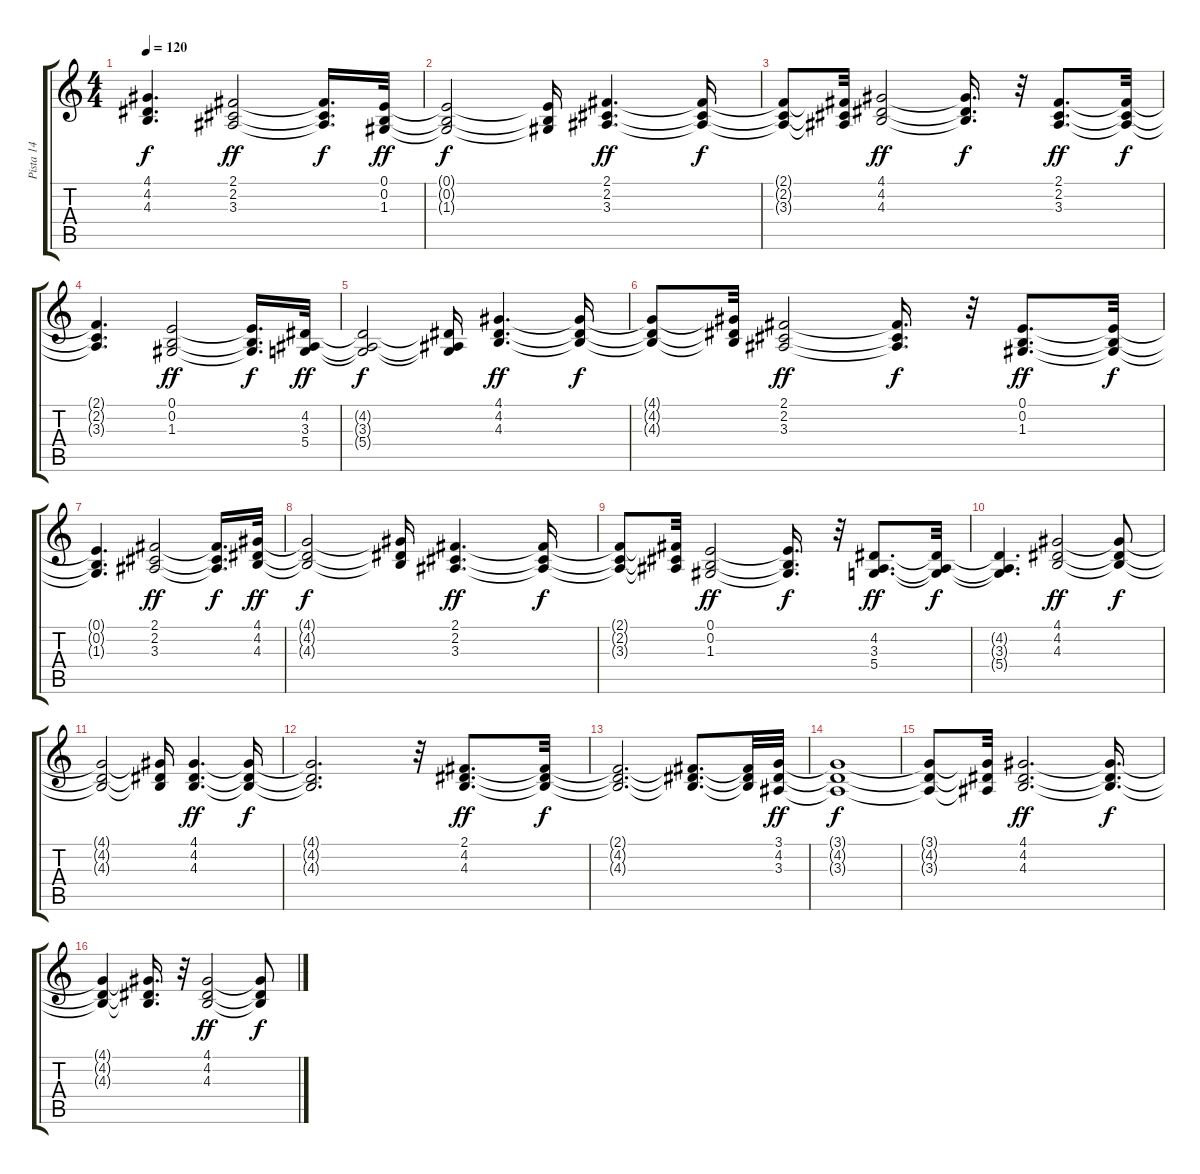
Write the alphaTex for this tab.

\track ("Pista 14" "Pista 14") {instrument synthstrings1}
\staff {score tabs}
\tuning (E4 B3 G3 D3 A2 E2) {hide}
\ts (4 4)
\tempo 120
\clef g2
\ks c
(4.1{t} 4.2{t} 4.3{t}).4{d dy f} (2.1 2.2 3.3).2{dy ff} (2.1{t} 2.2{t} 3.3{t}).16{d dy f} (0.1 0.2 1.3).32{dy ff} |
(0.1{t} 0.2{t} 1.3{t}).2{dy f} (0.1{t} 0.2{t} 1.3{t}).16 (2.1 2.2 3.3).4{d dy ff} (2.1{t} 2.2{t} 3.3{t}).16{dy f} |
(2.1{t} 2.2{t} 3.3{t}).8 (2.1{t} 2.2{t} 3.3{t}).32 (4.1 4.2 4.3).2{dy ff} (4.1{t} 4.2{t} 4.3{t}).16{d dy f} r.32 (2.1 2.2 3.3).8{d dy ff} (2.1{t} 2.2{t} 3.3{t}).32{dy f} |
(2.1{t} 2.2{t} 3.3{t}).4{d} (0.1 0.2 1.3).2{dy ff} (0.1{t} 0.2{t} 1.3{t}).16{d dy f} (4.2 3.3 5.4).32{dy ff} |
(4.2{t} 3.3{t} 5.4{t}).2{dy f} (4.2{t} 3.3{t} 5.4{t}).16 (4.1 4.2 4.3).4{d dy ff} (4.1{t} 4.2{t} 4.3{t}).16{dy f} |
(4.1{t} 4.2{t} 4.3{t}).8 (4.1{t} 4.2{t} 4.3{t}).32 (2.1 2.2 3.3).2{dy ff} (2.1{t} 2.2{t} 3.3{t}).16{d dy f} r.32 (0.1 0.2 1.3).8{d dy ff} (0.1{t} 0.2{t} 1.3{t}).32{dy f} |
(0.1{t} 0.2{t} 1.3{t}).4{d} (2.1 2.2 3.3).2{dy ff} (2.1{t} 2.2{t} 3.3{t}).16{d dy f} (4.1 4.2 4.3).32{dy ff} |
(4.1{t} 4.2{t} 4.3{t}).2{dy f} (4.1{t} 4.2{t} 4.3{t}).16 (2.1 2.2 3.3).4{d dy ff} (2.1{t} 2.2{t} 3.3{t}).16{dy f} |
(2.1{t} 2.2{t} 3.3{t}).8 (2.1{t} 2.2{t} 3.3{t}).32 (0.1 0.2 1.3).2{dy ff} (0.1{t} 0.2{t} 1.3{t}).16{d dy f} r.32 (4.2 3.3 5.4).8{d dy ff} (4.2{t} 3.3{t} 5.4{t}).32{dy f} |
(4.2{t} 3.3{t} 5.4{t}).4{d} (4.1 4.2 4.3).2{dy ff} (4.1{t} 4.2{t} 4.3{t}).8{dy f} |
(4.1{t} 4.2{t} 4.3{t}).2 (4.1{t} 4.2{t} 4.3{t}).16 (4.1 4.2 4.3).4{d dy ff} (4.1{t} 4.2{t} 4.3{t}).16{dy f} |
(4.1{t} 4.2{t} 4.3{t}).2{d} r.32 (2.1 4.2 4.3).8{d dy ff} (2.1{t} 4.2{t} 4.3{t}).32{dy f} |
(2.1{t} 4.2{t} 4.3{t}).2{d} (2.1{t} 4.2{t} 4.3{t}).8{d} (2.1{t} 4.2{t} 4.3{t}).32 (3.1 4.2 3.3).32{dy ff} |
(3.1{t} 4.2{t} 3.3{t}).1{dy f} |
(3.1{t} 4.2{t} 3.3{t}).8 (3.1{t} 4.2{t} 3.3{t}).32 (4.1 4.2 4.3).2{d dy ff} (4.1{t} 4.2{t} 4.3{t}).16{d dy f} |
(4.1{t} 4.2{t} 4.3{t}).4 (4.1{t} 4.2{t} 4.3{t}).16{d} r.32 (4.1 4.2 4.3).2{dy ff} (4.1{t} 4.2{t} 4.3{t}).8{dy f}
